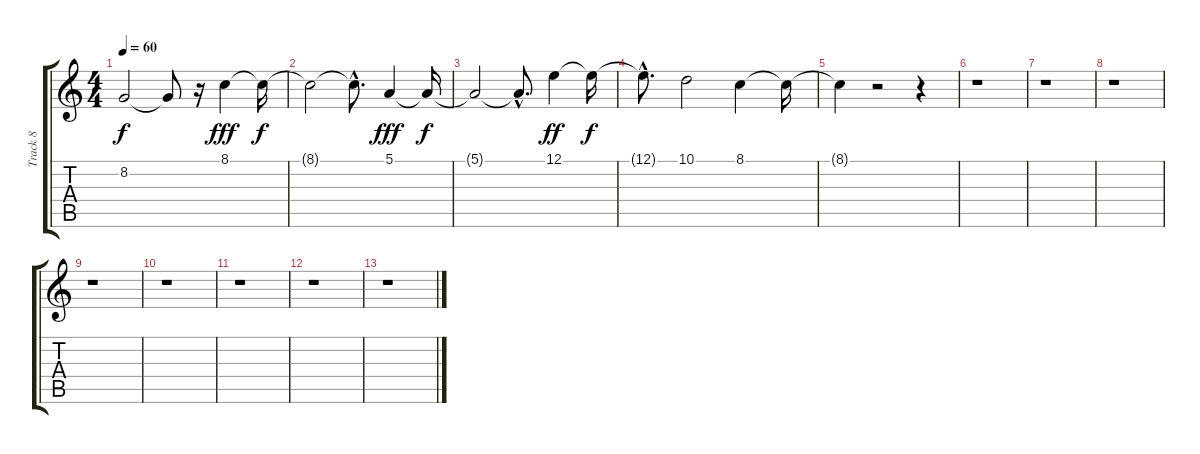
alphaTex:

\track ("Track 8" "Track 8") {instrument tubularbells}
\staff {score tabs}
\tuning (E4 B3 G3 D3 A2 E2) {hide}
\ts (4 4)
\tempo 60
\clef g2
\ks c
8.2{t}.2{dy f} 8.2{t}.8 r.16 8.1.4{dy fff} 8.1{t}.16{dy f} |
8.1{t}.2 8.1{hac t}.8{d} 5.1.4{dy fff} 5.1{t}.16{dy f} |
5.1{t}.2 5.1{hac t}.8{d} 12.1.4{dy ff} 12.1{t}.16{dy f} |
12.1{hac t}.8{d} 10.1.2 8.1.4 8.1{t}.16 |
8.1{t}.4 r.2 r.4 |
r.1 |
r.1 |
r.1 |
r.1 |
r.1 |
r.1 |
r.1 |
r.1
